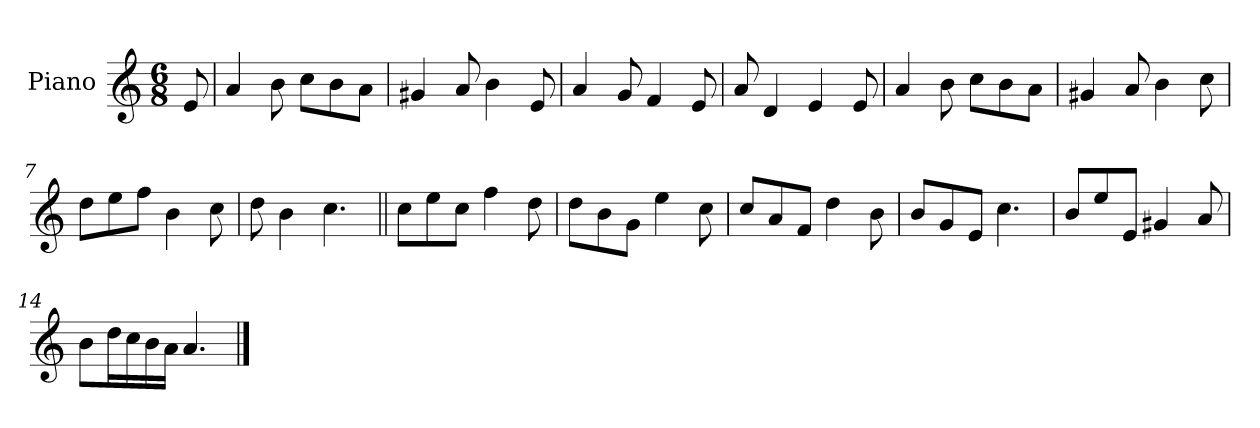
**kern
*part1
*staff1
*I"Piano
*I'Pno.
*clefG2
*k[]
*M6/8
=
8e/
=1
4a/
8b\
8cc\L
8b\
8a\J
=2
4g#X/
8a/
4b\
8e/
=3
4a/
8g/
4f/
8e/
=4
8a/
4d/
4e/
8e/
=5
4a/
8b\
8cc\L
8b\
8a\J
=6
4g#X/
8a/
4b\
8cc\
=7
8dd\L
8ee\
8ff\J
4b\
8cc\
=8
8dd\
4b\
4.cc\
=9||
8cc\L
8ee\
8cc\J
4ff\
8dd\
=10
8dd\L
8b\
8g\J
4ee\
8cc\
=11
8cc/L
8a/
8f/J
4dd\
8b\
=12
8b/L
8g/
8e/J
4.cc\
=13
8b/L
8ee/
8e/J
4g#X/
8a/
=14
8b\L
16dd\L
16cc\
16b\
16a\JJ
4.a/
==
*-
